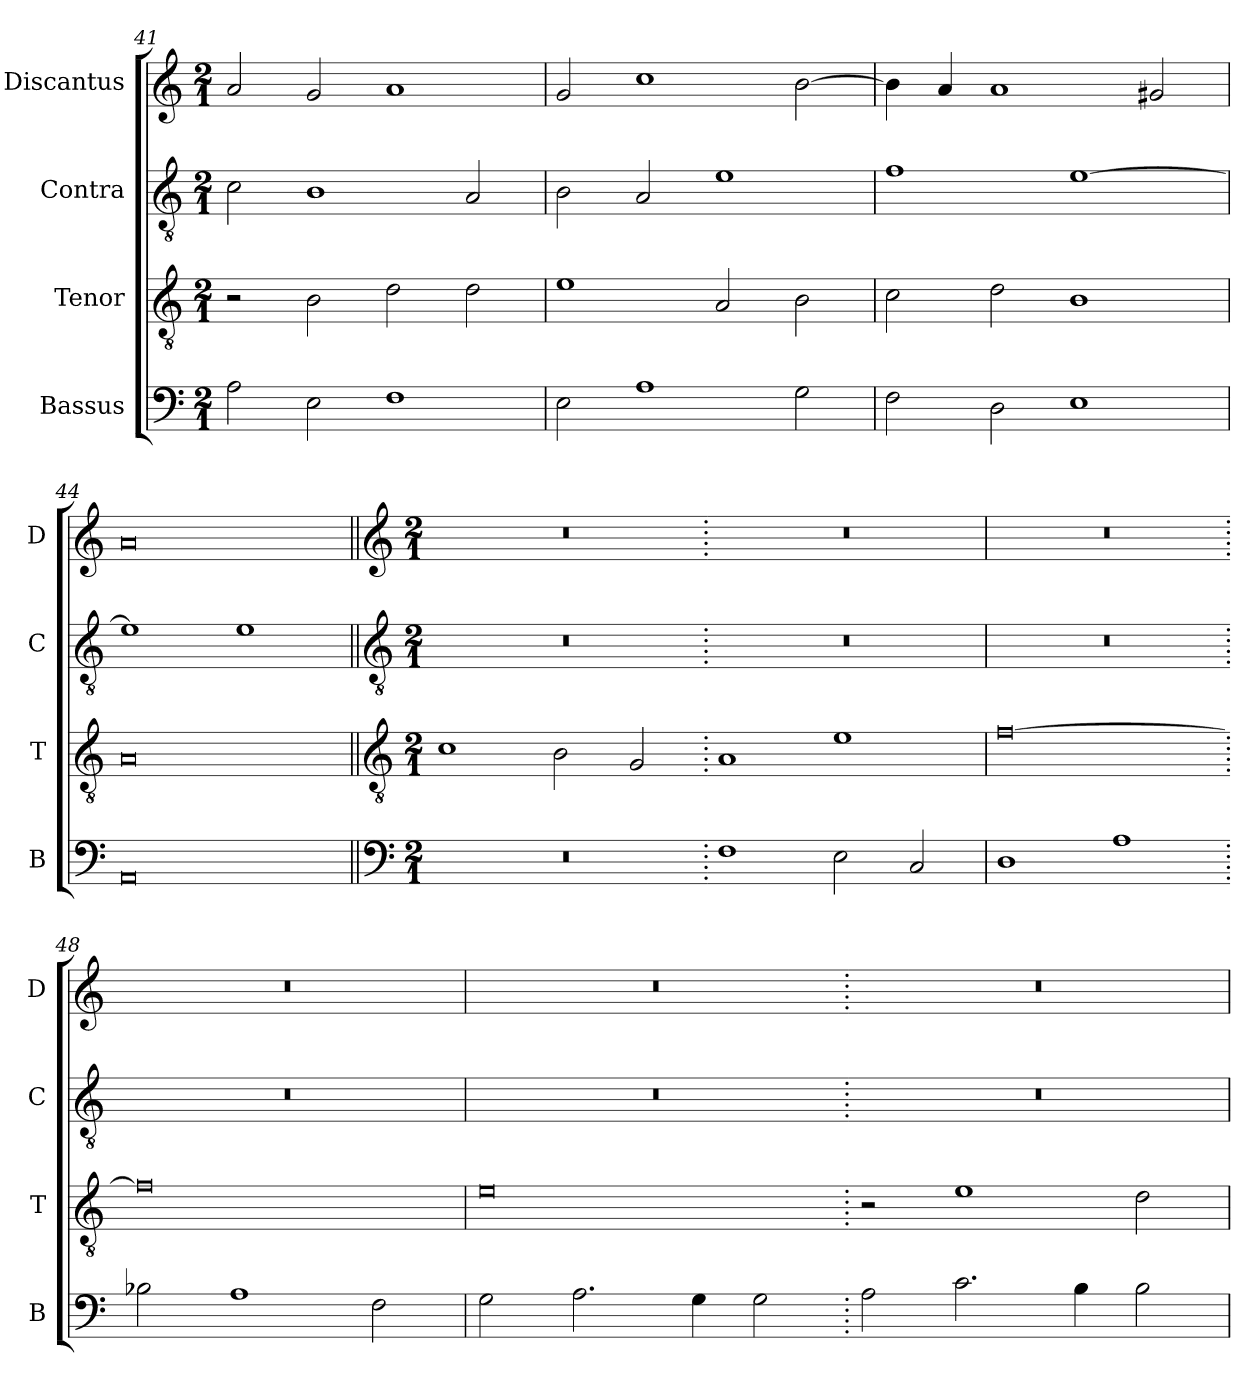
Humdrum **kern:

**kern	**kern	**kern	**kern
*part4	*part3	*part2	*part1
*staff4	*staff3	*staff2	*staff1
*I"Bassus	*I"Tenor	*I"Contra	*I"Discantus
*I'B	*I'T	*I'C	*I'D
*clefF4	*clefGv2	*clefGv2	*clefG2
*k[]	*k[]	*k[]	*k[]
*M2/1	*M2/1	*M2/1	*M2/1
=41	=41	=41	=41
2A\	2r	2c\	2a/
2E\	2B\	1B	2g/
1F	2d\	.	1a
.	2d\	2A/	.
=42	=42	=42	=42
2E\	1e	2B\	2g/
1A	.	2A/	1cc
.	2A/	1e	.
2G\	2B\	.	[2b\
=43	=43	=43	=43
2F\	2c\	1f	4b\]
.	.	.	4a/
2D\	2d\	.	1a
1E	1B	[1e	.
.	.	.	2g#X/
=44	=44	=44	=44
0AA	0A	1e]	0a
.	.	1e	.
!!LO:LB:g=z
=45||	=45||	=45||	=45||
*clefF4	*clefGv2	*clefGv2	*clefG2
*k[]	*k[]	*k[]	*k[]
*M2/1	*M2/1	*M2/1	*M2/1
0r	1c	0r	0r
.	2B\	.	.
.	2G/	.	.
=46.	=46.	=46.	=46.
1F	1A	0r	0r
2E\	1e	.	.
2C/	.	.	.
=47	=47	=47	=47
1D	[0f	0r	0r
1A	.	.	.
=48.	=48.	=48.	=48.
2B-X\	0f]	0r	0r
1A	.	.	.
2F\	.	.	.
=49	=49	=49	=49
2G\	0e	0r	0r
2.A\	.	.	.
4G\	.	.	.
2G\	.	.	.
=50.	=50.	=50.	=50.
2A\	2r	0r	0r
2.c\	1e	.	.
4B\	.	.	.
2B\	2d\	.	.
=	=	=	=
*-	*-	*-	*-
